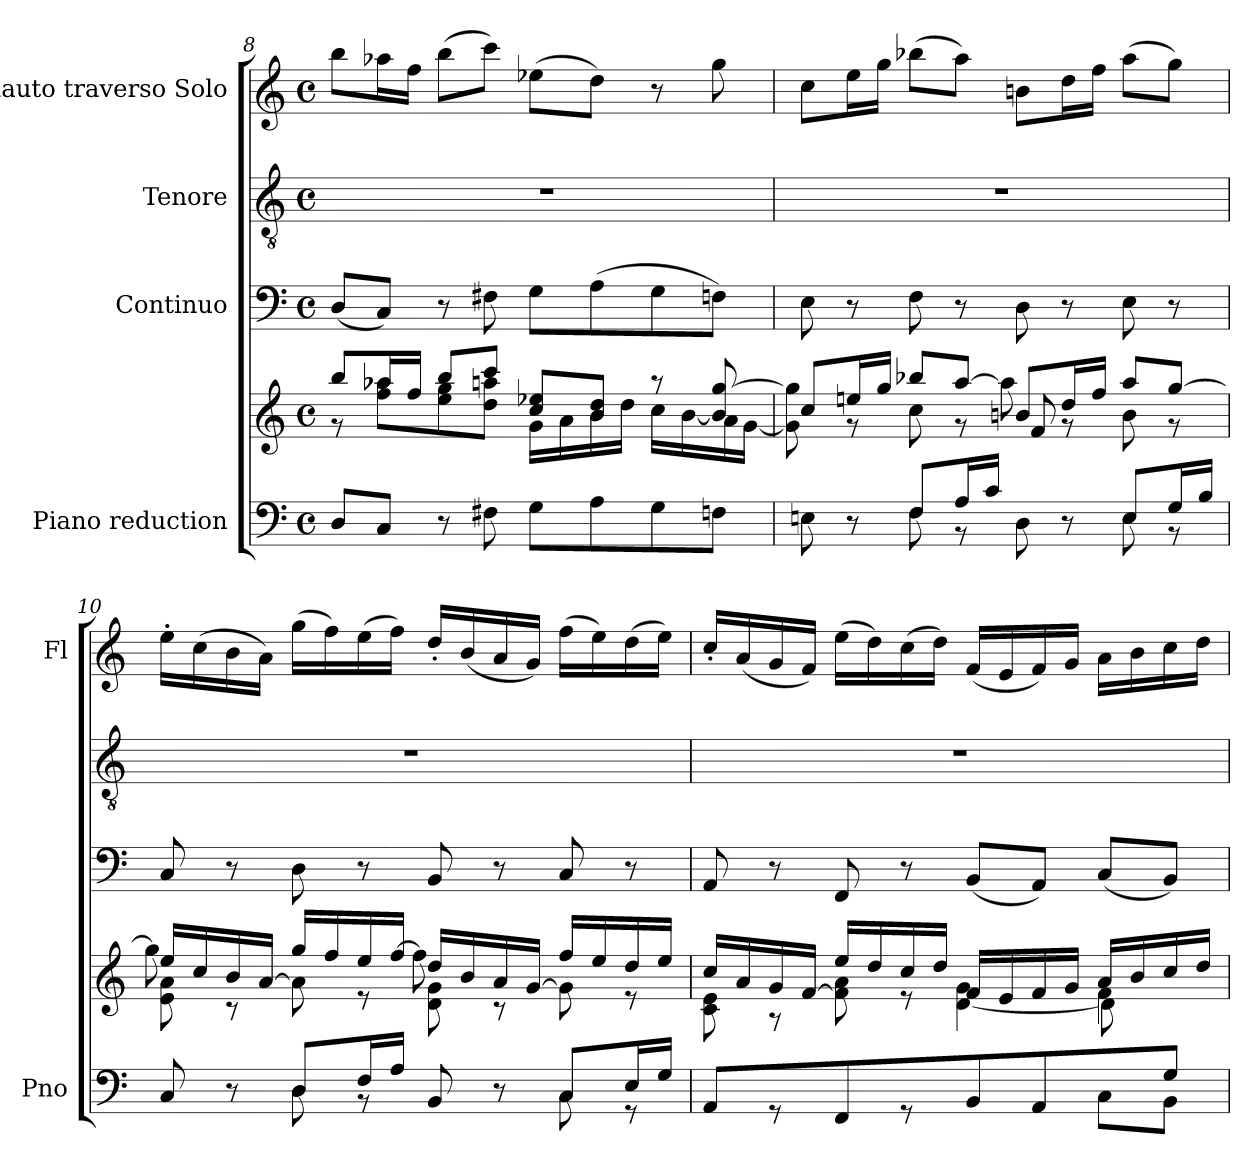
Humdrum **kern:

**kern	**kern	**kern	**kern	**kern
*part4	*part4	*part3	*part2	*part1
*staff5	*staff4	*staff3	*staff2	*staff1
*I"Piano reduction	*	*I"Continuo	*I"Tenore	*I"Flauto traverso Solo
*I'Pno	*	*	*	*I'Fl
*clefF4	*clefG2	*clefF4	*clefGv2	*clefG2
*k[]	*k[]	*k[]	*k[]	*k[]
*M4/4	*M4/4	*M4/4	*M4/4	*M4/4
*met(c)	*met(c)	*met(c)	*met(c)	*met(c)
=8	=8	=8	=8	=8
*	*^	*	*	*
8D/L	8bb/L	8r	(8D/L	1r	8bb\L
8C/J	16aa-X/L	8ff\ 8aa-\L	8C/J)	.	16aa-X\L
.	16ff/JJ	.	.	.	16ff\JJ
8r	8bb/L	8ee\ 8gg\	8r	.	(8bb\L
8F#X\	8ccc/J	8dd\ 8aan\J	8F#X\	.	8ccc\J)
8G\L	8cc/ 8ee-X/L	16g\LL	8G\L	.	(8ee-X\L
.	.	16a\	.	.	.
8A\	8b/ 8dd/J	16b\	(8A\	.	8dd\J)
.	.	16dd\JJ	.	.	.
8G\	8r	16cc\LL	8G\	.	8r
.	.	[16b\	.	.	.
8Fn\J	8b/] [8gg/	16a\	8Fn\J)	.	8gg\
.	.	[16g\JJ	.	.	.
!!LO:LB:g=z
=9	=9	=9	=9	=9	=9
*^	*	*^	*	*	*
8ryy	8En\	8cc/L	8g\] 8gg\]	2ryy	8E\	1r	8cc\L
8r	8ryy	16een/L	8r	.	8r	.	16ee\L
.	.	16gg/JJ	.	.	.	.	16gg\JJ
8F/L	8F\	8bb-X/L	8cc\	.	8F\	.	(8bb-X\L
16A/L	8r	[8aa/J	8r	.	8r	.	8aa\J)
16c/JJ	.	.	.	.	.	.	.
8ryy	8D\	8bn/L	8aa\]	8f/	8D\	.	8bn\L
8r	8ryy	16dd/L	8r	4.ryy	8r	.	16dd\L
.	.	16ff/JJ	.	.	.	.	16ff\JJ
8E/L	8E\	8aa/L	8b\	.	8E\	.	(8aa\L
16G/L	8r	[8gg/J	8r	.	8r	.	8gg\J)
16B/JJ	.	.	.	.	.	.	.
=10	=10	=10	=10	=10	=10	=10	=10
8C/	8ryy	16ee/LL	8e\ 8a\	8gg\]	8C/	1r	16ee'\LL
.	.	16cc/	.	.	.	.	(16cc\
8r	8ryy	16b/	8r	4.ryy	8r	.	16b\
.	.	[<16a/JJ	.	.	.	.	16a\JJ)
8D/L	8D\	16gg/LL	8a\]	.	8D\	.	(16gg\LL
.	.	16ff/	.	.	.	.	16ff\)
16F/L	8r	16ee/	8r	.	8r	.	(16ee\
16A/JJ	.	[16ff/JJ	.	.	.	.	16ff\JJ)
8BB/	8ryy	16dd/LL	8d\ 8g\	8ff\]	8BB/	.	16dd'/LL
.	.	16b/	.	.	.	.	(16b/
8r	8ryy	16a/	8r	4.ryy	8r	.	16a/
.	.	[<16g/JJ	.	.	.	.	16g/JJ)
8C/L	8C\	16ff/LL	8g\]	.	8C/	.	(16ff\LL
.	.	16ee/	.	.	.	.	16ee\)
16E/L	8r	16dd/	8r	.	8r	.	(16dd\
16G/JJ	.	16ee/JJ	.	.	.	.	16ee\JJ)
=11	=11	=11	=11	=11	=11	=11	=11
8AA/	8ryy	16cc/LL	8c\ 8e\	2.ryy	8AA/	1r	16cc'/LL
.	.	16a/	.	.	.	.	(16a/
8r	8ryy	16g/	8r	.	8r	.	16g/
.	.	[<16f/JJ	.	.	.	.	16f/JJ)
8FF/	8ryy	16ee/LL	8f\] 8a\	.	8FF/	.	(16ee\LL
.	.	16dd/	.	.	.	.	16dd\)
8r	8ryy	16cc/	8r	.	8r	.	(16cc\
.	.	16dd/JJ	.	.	.	.	16dd\JJ)
8BB/L	4ryy	16f/LL	[4d\ 4g\	.	(8BB/L	.	(16f/LL
.	.	16e/	.	.	.	.	16e/
8AA/J	.	16f/	.	.	8AA/J)	.	16f/)
.	.	16g/JJ	.	.	.	.	16g/JJ
8ryy	8C\L	16a/LL	4f\	8d\L]	(8C/L	.	16a\LL
.	.	16b/	.	.	.	.	16b\
8G/J	8BB\J	16cc/	.	8ryy	8BB/J)	.	16cc\
.	.	16dd/JJ	.	.	.	.	16dd\JJ
*v	*v	*	*	*	*	*	*
*	*v	*v	*v	*	*	*
=	=	=	=	=
*-	*-	*-	*-	*-
